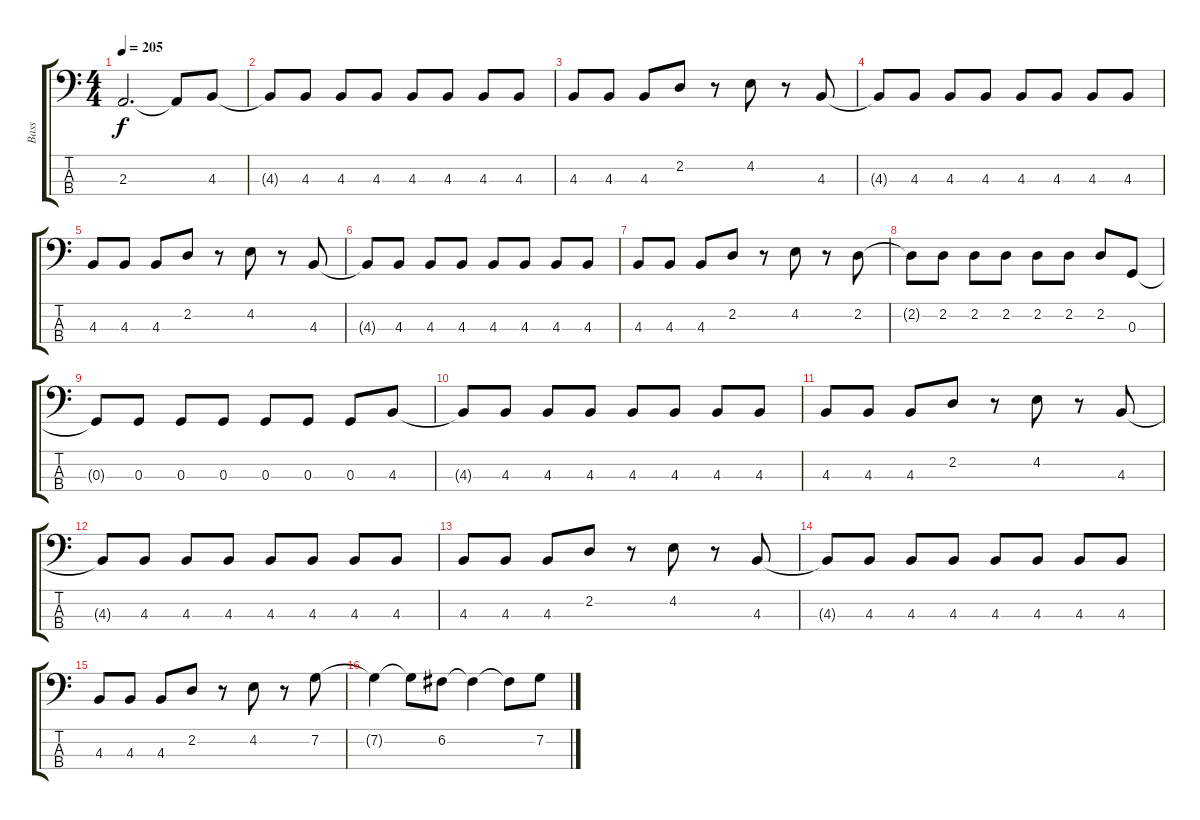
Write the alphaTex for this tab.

\track ("Bass" "Bass") {instrument electricbasspick}
\staff {score tabs}
\tuning (F2 C2 G1 D1) {hide}
\ts (4 4)
\tempo 205
\clef f4
\ks c
2.3{t}.2{d dy f} 2.3{t}.8 4.3.8 |
4.3{t}.8 4.3.8 4.3.8 4.3.8 4.3.8 4.3.8 4.3.8 4.3.8 |
4.3.8 4.3.8 4.3.8 2.2.8 r.8 4.2.8 r.8 4.3.8 |
4.3{t}.8 4.3.8 4.3.8 4.3.8 4.3.8 4.3.8 4.3.8 4.3.8 |
4.3.8 4.3.8 4.3.8 2.2.8 r.8 4.2.8 r.8 4.3.8 |
4.3{t}.8 4.3.8 4.3.8 4.3.8 4.3.8 4.3.8 4.3.8 4.3.8 |
4.3.8 4.3.8 4.3.8 2.2.8 r.8 4.2.8 r.8 2.2.8 |
2.2{t}.8 2.2.8 2.2.8 2.2.8 2.2.8 2.2.8 2.2.8 0.3.8 |
0.3{t}.8 0.3.8 0.3.8 0.3.8 0.3.8 0.3.8 0.3.8 4.3.8 |
4.3{t}.8 4.3.8 4.3.8 4.3.8 4.3.8 4.3.8 4.3.8 4.3.8 |
4.3.8 4.3.8 4.3.8 2.2.8 r.8 4.2.8 r.8 4.3.8 |
4.3{t}.8 4.3.8 4.3.8 4.3.8 4.3.8 4.3.8 4.3.8 4.3.8 |
4.3.8 4.3.8 4.3.8 2.2.8 r.8 4.2.8 r.8 4.3.8 |
4.3{t}.8 4.3.8 4.3.8 4.3.8 4.3.8 4.3.8 4.3.8 4.3.8 |
4.3.8 4.3.8 4.3.8 2.2.8 r.8 4.2.8 r.8 7.2.8 |
7.2{t}.4 7.2{t}.8 6.2.8 6.2{t}.4 6.2{t}.8 7.2.8
